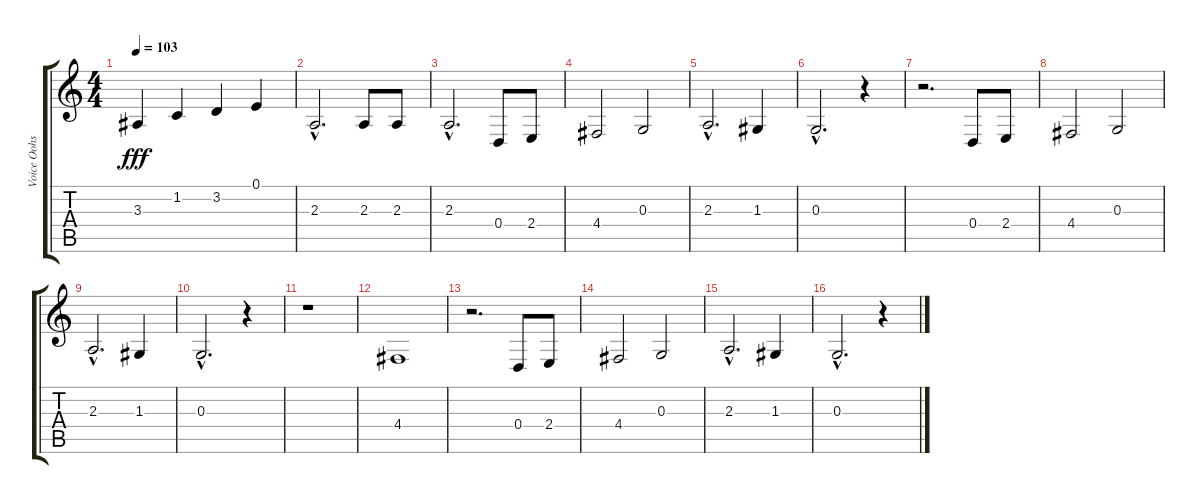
\track ("Voice Oohs 2" "Voice Oohs") {instrument voiceoohs}
\staff {score tabs}
\tuning (E4 B3 G3 D3 A2 E2) {hide}
\ts (4 4)
\tempo 103
\clef g2
\ks c
3.3.4{dy fff} 1.2.4 3.2.4 0.1.4 |
2.3{hac}.2{d} 2.3.8 2.3.8 |
2.3{hac}.2{d} 0.4.8 2.4.8 |
4.4.2 0.3.2 |
2.3{hac}.2{d} 1.3.4 |
0.3{hac}.2{d} r.4 |
r.2{d} 0.4.8 2.4.8 |
4.4.2 0.3.2 |
2.3{hac}.2{d} 1.3.4 |
0.3{hac}.2{d} r.4 |
r.1 |
4.4.1 |
r.2{d} 0.4.8 2.4.8 |
4.4.2 0.3.2 |
2.3{hac}.2{d} 1.3.4 |
0.3{hac}.2{d} r.4
